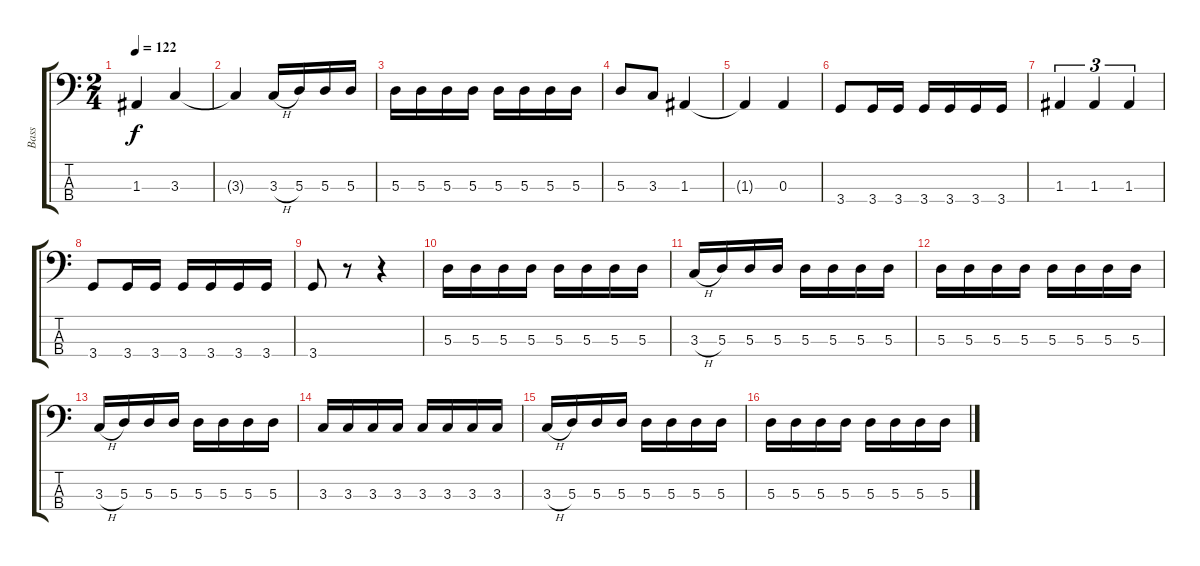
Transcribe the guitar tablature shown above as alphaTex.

\track ("Bass" "Bass") {instrument electricbassfinger}
\staff {score tabs}
\tuning (G2 D2 A1 E1) {hide}
\ts (2 4)
\tempo 122
\clef f4
\ks c
1.3{t}.4{dy f} 3.3.4 |
3.3{t}.4 3.3{h}.16 5.3.16 5.3.16 5.3.16 |
5.3.16 5.3.16 5.3.16 5.3.16 5.3.16 5.3.16 5.3.16 5.3.16 |
5.3.8 3.3.8 1.3.4 |
1.3{t}.4 0.3.4 |
3.4.8 3.4.16 3.4.16 3.4.16 3.4.16 3.4.16 3.4.16 |
1.3.4{tu (3 2)} 1.3.4{tu (3 2)} 1.3.4{tu (3 2)} |
3.4.8 3.4.16 3.4.16 3.4.16 3.4.16 3.4.16 3.4.16 |
3.4.8 r.8 r.4 |
5.3.16 5.3.16 5.3.16 5.3.16 5.3.16 5.3.16 5.3.16 5.3.16 |
3.3{h}.16 5.3.16 5.3.16 5.3.16 5.3.16 5.3.16 5.3.16 5.3.16 |
5.3.16 5.3.16 5.3.16 5.3.16 5.3.16 5.3.16 5.3.16 5.3.16 |
3.3{h}.16 5.3.16 5.3.16 5.3.16 5.3.16 5.3.16 5.3.16 5.3.16 |
3.3.16 3.3.16 3.3.16 3.3.16 3.3.16 3.3.16 3.3.16 3.3.16 |
3.3{h}.16 5.3.16 5.3.16 5.3.16 5.3.16 5.3.16 5.3.16 5.3.16 |
5.3.16 5.3.16 5.3.16 5.3.16 5.3.16 5.3.16 5.3.16 5.3.16
